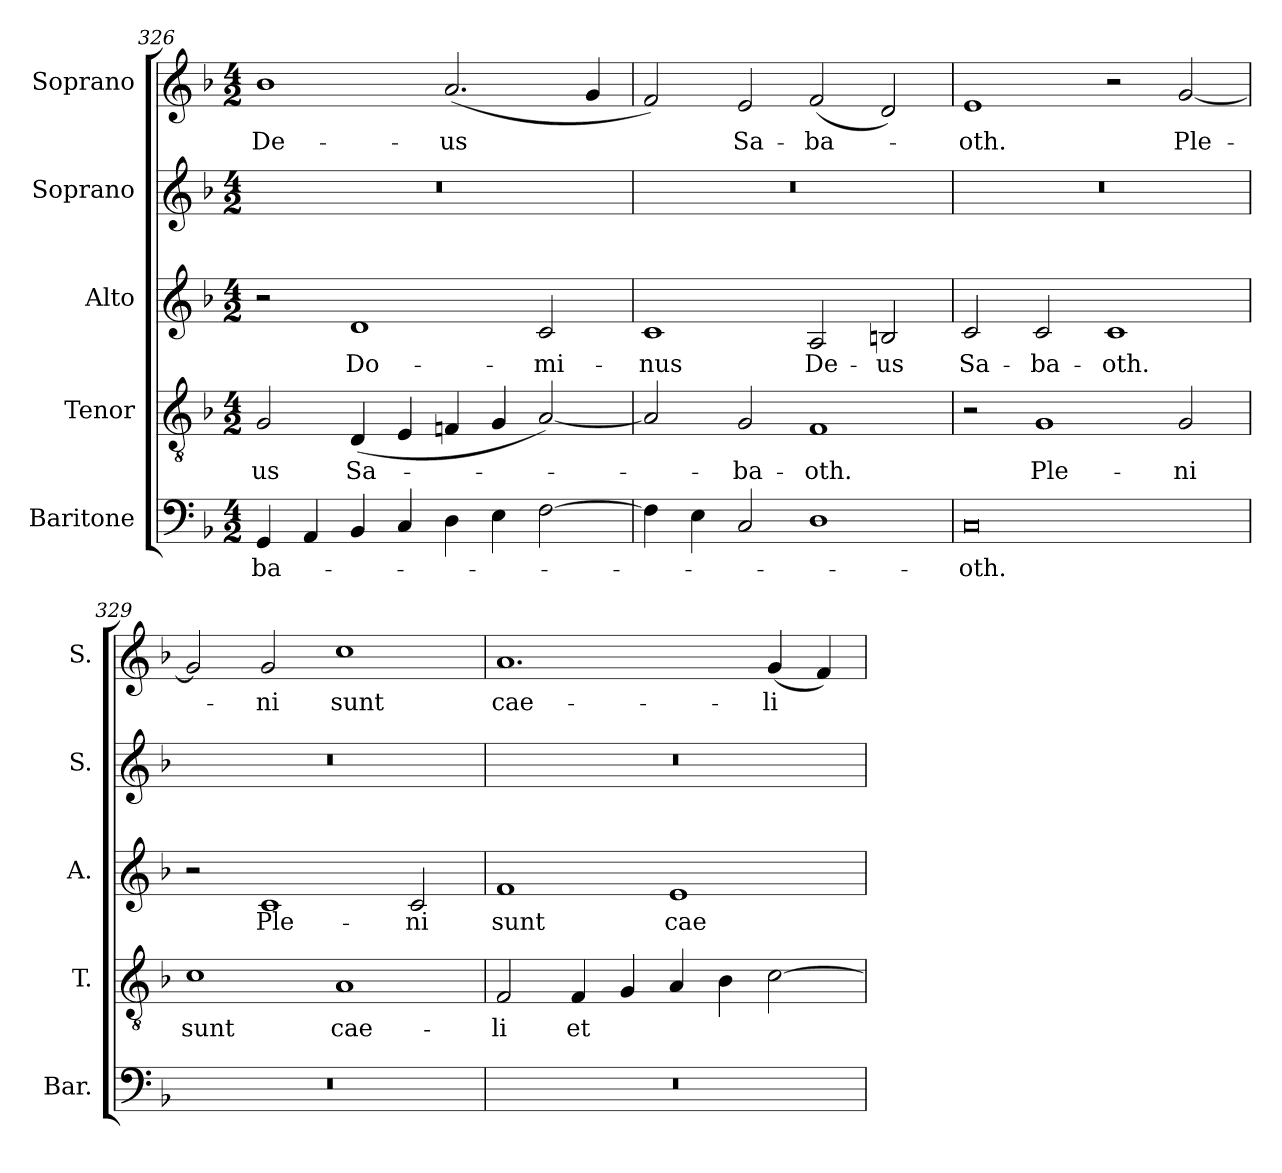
**kern	**text	**kern	**text	**kern	**text	**kern	**kern	**text
*part5	*part5	*part4	*part4	*part3	*part3	*part2	*part1	*part1
*staff5	*staff5	*staff4	*staff4	*staff3	*staff3	*staff2	*staff1	*staff1
*I"Baritone	*	*I"Tenor	*	*I"Alto	*	*I"Soprano	*I"Soprano	*
*I'Bar.	*	*I'T.	*	*I'A.	*	*I'S.	*I'S.	*
!!LO:PB:g=z
*clefF4	*	*clefGv2	*	*clefG2	*	*clefG2	*clefG2	*
*	*	*ITrd7c12	*	*	*	*	*	*
*k[b-]	*	*k[b-]	*	*k[b-]	*	*k[b-]	*k[b-]	*
*F:	*	*F:	*	*F:	*	*F:	*F:	*
*M4/2	*	*M4/2	*	*M4/2	*	*M4/2	*M4/2	*
=326	=326	=326	=326	=326	=326	=326	=326	=326
!	!LO:LY:b:color=#000000	!	!	!	!	!	!	!
!	!	!	!LO:LY:b:color=#000000	!	!	!LO:N:vis=1	!	!
!	!	!	!	!	!	!	!	!LO:LY:b:color=#000000
4GGi/	-ba-	2GGi/	-us	2r	.	0r	1b-i	De-
4AAi/	.	.	.	.	.	.	.	.
!	!	!	!LO:LY:b:color=#000000	!	!	!	!	!
!	!	!	!	!	!LO:LY:b:color=#000000	!	!	!
4BB-i/	.	(4DDi/	Sa-	1di	Do-	.	.	.
4Ci/	.	4EEi/	.	.	.	.	.	.
!	!	!	!	!	!	!	!	!LO:LY:b:color=#000000
4Di\	.	4FFni/	.	.	.	.	(2.ai/	-us
4Ei\	.	4GGi/	.	.	.	.	.	.
!	!	!	!	!	!LO:LY:b:color=#000000	!	!	!
[2Fi\	.	[2AAi/)	.	2ci/	-mi-	.	.	.
.	.	.	.	.	.	.	4gi/	.
=327	=327	=327	=327	=327	=327	=327	=327	=327
!	!	!	!	!	!LO:LY:b:color=#000000	!LO:N:vis=1	!	!
4Fi\]	.	2AAi/]	.	1ci	-nus	0r	2fi/)	.
4Ei\	.	.	.	.	.	.	.	.
!	!	!	!LO:LY:b:color=#000000	!	!	!	!	!
!	!	!	!	!	!	!	!	!LO:LY:b:color=#000000
2Ci/	.	2GGi/	-ba-	.	.	.	2ei/	Sa-
!	!	!	!LO:LY:b:color=#000000	!	!	!	!	!
!	!	!	!	!	!LO:LY:b:color=#000000	!	!	!
!	!	!	!	!	!	!	!	!LO:LY:b:color=#000000
1Di	.	1FFi	-oth.	2Ai/	De-	.	(2fi/	-ba-
!	!	!	!	!	!LO:LY:b:color=#000000	!	!	!
.	.	.	.	2Bni/	-us	.	2di/)	.
=328	=328	=328	=328	=328	=328	=328	=328	=328
!	!LO:LY:b:color=#000000	!	!	!	!	!	!	!
!	!	!	!	!	!LO:LY:b:color=#000000	!LO:N:vis=1	!	!
!	!	!	!	!	!	!	!	!LO:LY:b:color=#000000
0Ci	-oth.	2r	.	2ci/	Sa-	0r	1ei	-oth.
!	!	!	!LO:LY:b:color=#000000	!	!	!	!	!
!	!	!	!	!	!LO:LY:b:color=#000000	!	!	!
.	.	1GGi	Ple-	2ci/	-ba-	.	.	.
!	!	!	!	!	!LO:LY:b:color=#000000	!	!	!
.	.	.	.	1ci	-oth.	.	2r	.
!	!	!	!LO:LY:b:color=#000000	!	!	!	!	!
!	!	!	!	!	!	!	!	!LO:LY:b:color=#000000
.	.	2GGi/	-ni	.	.	.	[2gi/	Ple-
=329	=329	=329	=329	=329	=329	=329	=329	=329
!LO:N:vis=1	!	!	!	!	!	!	!	!
!	!	!	!LO:LY:b:color=#000000	!	!	!LO:N:vis=1	!	!
0r	.	1Ci	sunt	2r	.	0r	2gi/]	.
!	!	!	!	!	!LO:LY:b:color=#000000	!	!	!
!	!	!	!	!	!	!	!	!LO:LY:b:color=#000000
.	.	.	.	1ci	Ple-	.	2gi/	-ni
!	!	!	!LO:LY:b:color=#000000	!	!	!	!	!
!	!	!	!	!	!	!	!	!LO:LY:b:color=#000000
.	.	1AAi	cae-	.	.	.	1cci	sunt
!	!	!	!	!	!LO:LY:b:color=#000000	!	!	!
.	.	.	.	2ci/	-ni	.	.	.
=330	=330	=330	=330	=330	=330	=330	=330	=330
!LO:N:vis=1	!	!	!	!	!	!	!	!
!	!	!	!LO:LY:b:color=#000000	!	!	!	!	!
!	!	!	!	!	!LO:LY:b:color=#000000	!LO:N:vis=1	!	!
!	!	!	!	!	!	!	!	!LO:LY:b:color=#000000
0r	.	2FFi/	-li	1fi	sunt	0r	1.ai	cae-
!	!	!	!LO:LY:b:color=#000000	!	!	!	!	!
.	.	4FFi/	et	.	.	.	.	.
.	.	4GGi/	.	.	.	.	.	.
!	!	!	!	!	!LO:LY:b:color=#000000	!	!	!
.	.	4AAi/	.	1ei	cae-	.	.	.
.	.	4BB-i\	.	.	.	.	.	.
!	!	!	!	!	!	!	!	!LO:LY:b:color=#000000
.	.	[2Ci\	.	.	.	.	(4gi/	-li
.	.	.	.	.	.	.	4fi/)	.
=	=	=	=	=	=	=	=	=
*-	*-	*-	*-	*-	*-	*-	*-	*-
